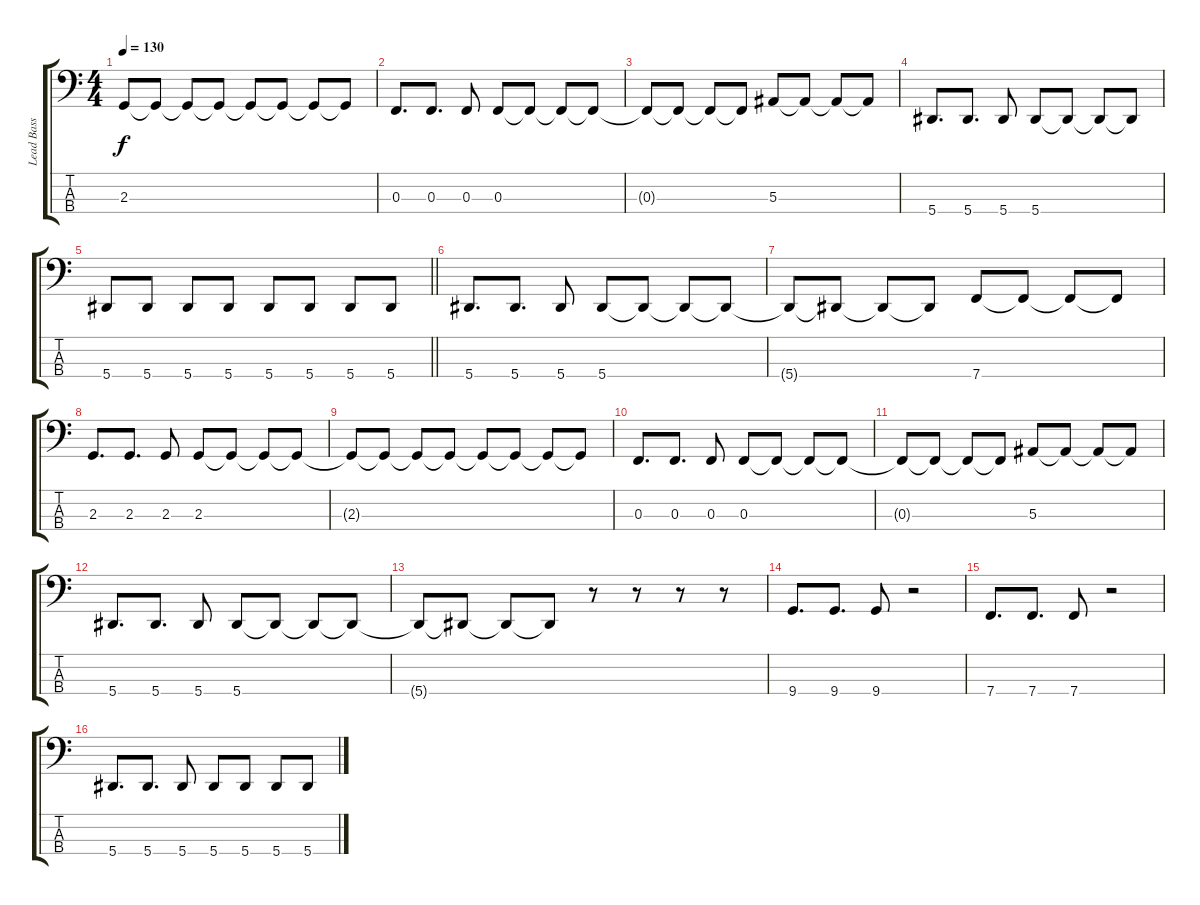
\track ("Lead Bass" "Lead Bass") {instrument electricbassfinger}
\staff {score tabs}
\tuning (Eb2 Bb1 F1 Bb0) {hide}
\ts (4 4)
\tempo 130
\clef f4
\ks c
2.3{t}.8{dy f} 2.3{t}.8 2.3{t}.8 2.3{t}.8 2.3{t}.8 2.3{t}.8 2.3{t}.8 2.3{t}.8 |
0.3.8{d} 0.3.8{d} 0.3.8 0.3.8 0.3{t}.8 0.3{t}.8 0.3{t}.8 |
0.3{t}.8 0.3{t}.8 0.3{t}.8 0.3{t}.8 5.3.8 5.3{t}.8 5.3{t}.8 5.3{t}.8 |
5.4.8{d} 5.4.8{d} 5.4.8 5.4.8 5.4{t}.8 5.4{t}.8 5.4{t}.8 |
\barLineRight lightlight
5.4.8 5.4.8 5.4.8 5.4.8 5.4.8 5.4.8 5.4.8 5.4.8 |
\section ("" "")
5.4.8{d} 5.4.8{d} 5.4.8 5.4.8 5.4{t}.8 5.4{t}.8 5.4{t}.8 |
5.4{t}.8 5.4{t}.8 5.4{t}.8 5.4{t}.8 7.4.8 7.4{t}.8 7.4{t}.8 7.4{t}.8 |
2.3.8{d} 2.3.8{d} 2.3.8 2.3.8 2.3{t}.8 2.3{t}.8 2.3{t}.8 |
2.3{t}.8 2.3{t}.8 2.3{t}.8 2.3{t}.8 2.3{t}.8 2.3{t}.8 2.3{t}.8 2.3{t}.8 |
0.3.8{d} 0.3.8{d} 0.3.8 0.3.8 0.3{t}.8 0.3{t}.8 0.3{t}.8 |
0.3{t}.8 0.3{t}.8 0.3{t}.8 0.3{t}.8 5.3.8 5.3{t}.8 5.3{t}.8 5.3{t}.8 |
5.4.8{d} 5.4.8{d} 5.4.8 5.4.8 5.4{t}.8 5.4{t}.8 5.4{t}.8 |
5.4{t}.8 5.4{t}.8 5.4{t}.8 5.4{t}.8 r.8 r.8 r.8 r.8 |
\section ("" "")
9.4.8{d} 9.4.8{d} 9.4.8 r.2 |
7.4.8{d} 7.4.8{d} 7.4.8 r.2 |
5.4.8{d} 5.4.8{d} 5.4.8 5.4.8 5.4.8 5.4.8 5.4.8
